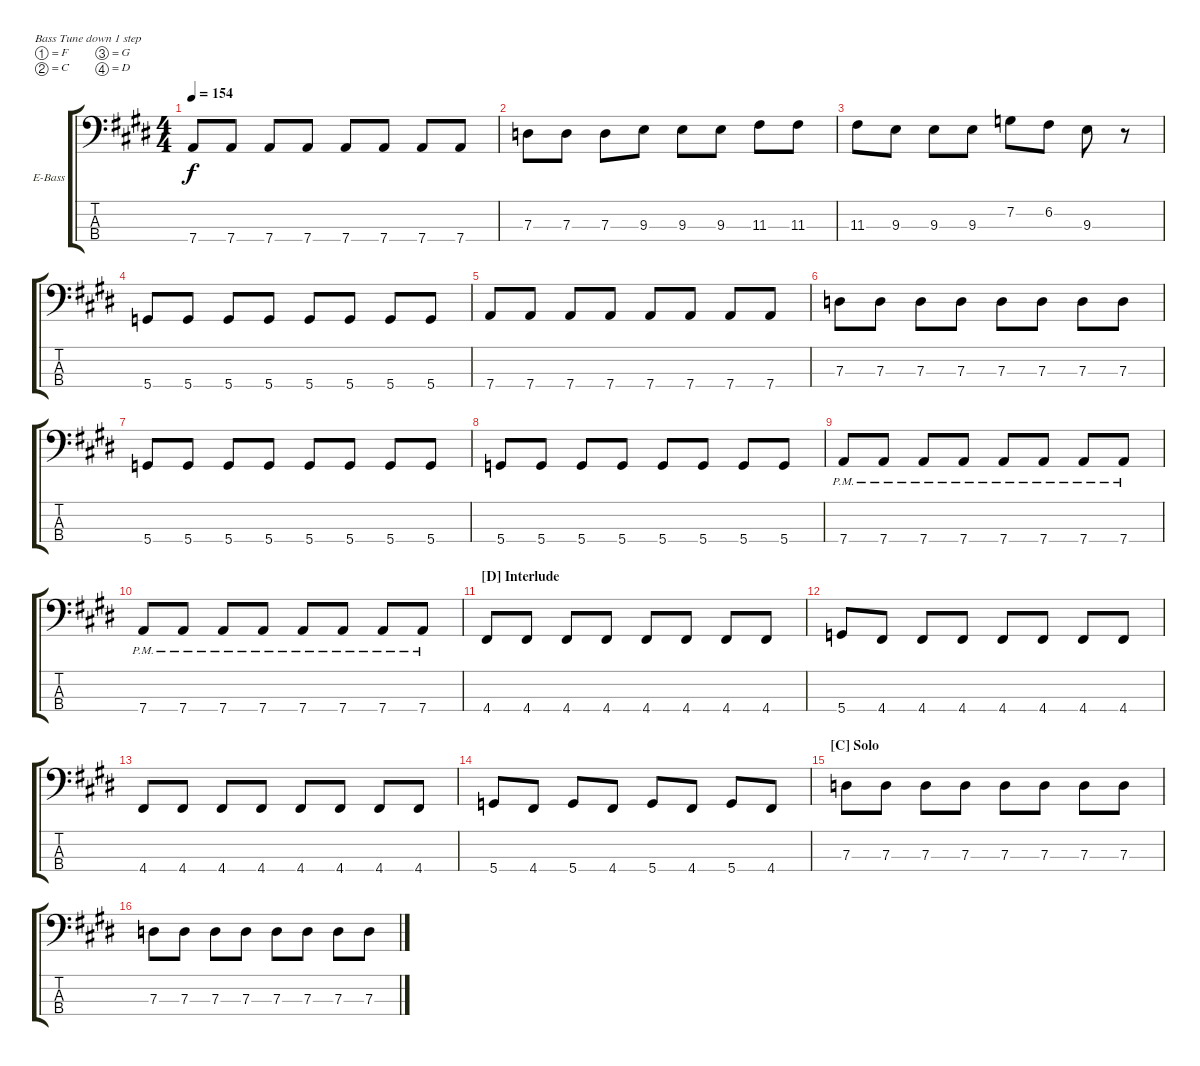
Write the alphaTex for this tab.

\defaultSystemsLayout 4
\bracketExtendMode groupsimilarinstruments
\firstSystemTrackNameOrientation horizontal
\otherSystemsTrackNameOrientation horizontal
\track ("Anders Kjølholm" "E-Bass") {instrument electricbassfinger}
\staff {score tabs}
\tuning (F2 C2 G1 D1)
\ts (4 4)
\tempo 154
\clef f4
\scale
0.333333
\ks e
7.4.8{dy f} 7.4.8 7.4.8 7.4.8 7.4.8 7.4.8 7.4.8 7.4.8 |
\scale
0.333333 7.3.8 7.3.8 7.3.8 9.3.8 9.3.8 9.3.8 11.3.8 11.3.8 |
\scale
0.333333 11.3.8 9.3.8 9.3.8 9.3.8 7.2.8 6.2.8 9.3.8 r.8 |
\scale
0.333333 5.4.8 5.4.8 5.4.8 5.4.8 5.4.8 5.4.8 5.4.8 5.4.8 |
\scale
0.333333 7.4.8 7.4.8 7.4.8 7.4.8 7.4.8 7.4.8 7.4.8 7.4.8 |
\scale
0.333333 7.3.8 7.3.8 7.3.8 7.3.8 7.3.8 7.3.8 7.3.8 7.3.8 |
\scale
0.333333 5.4.8 5.4.8 5.4.8 5.4.8 5.4.8 5.4.8 5.4.8 5.4.8 |
\scale
0.333333 5.4.8 5.4.8 5.4.8 5.4.8 5.4.8 5.4.8 5.4.8 5.4.8 |
\scale
0.333333 7.4{pm}.8 7.4{pm}.8 7.4{pm}.8 7.4{pm}.8 7.4{pm}.8 7.4{pm}.8 7.4{pm}.8 7.4{pm}.8 |
\scale
0.333333 7.4{pm}.8 7.4{pm}.8 7.4{pm}.8 7.4{pm}.8 7.4{pm}.8 7.4{pm}.8 7.4{pm}.8 7.4{pm}.8 |
\section ("D" "Interlude")
\scale
0.333333 4.4.8 4.4.8 4.4.8 4.4.8 4.4.8 4.4.8 4.4.8 4.4.8 |
\scale
0.333333 5.4.8 4.4.8 4.4.8 4.4.8 4.4.8 4.4.8 4.4.8 4.4.8 |
\scale
0.333333 4.4.8 4.4.8 4.4.8 4.4.8 4.4.8 4.4.8 4.4.8 4.4.8 |
\scale
0.333333 5.4.8 4.4.8 5.4.8 4.4.8 5.4.8 4.4.8 5.4.8 4.4.8 |
\section ("C" "Solo")
\scale
0.333333 7.3.8 7.3.8 7.3.8 7.3.8 7.3.8 7.3.8 7.3.8 7.3.8 |
\scale
0.333333 7.3.8 7.3.8 7.3.8 7.3.8 7.3.8 7.3.8 7.3.8 7.3.8
